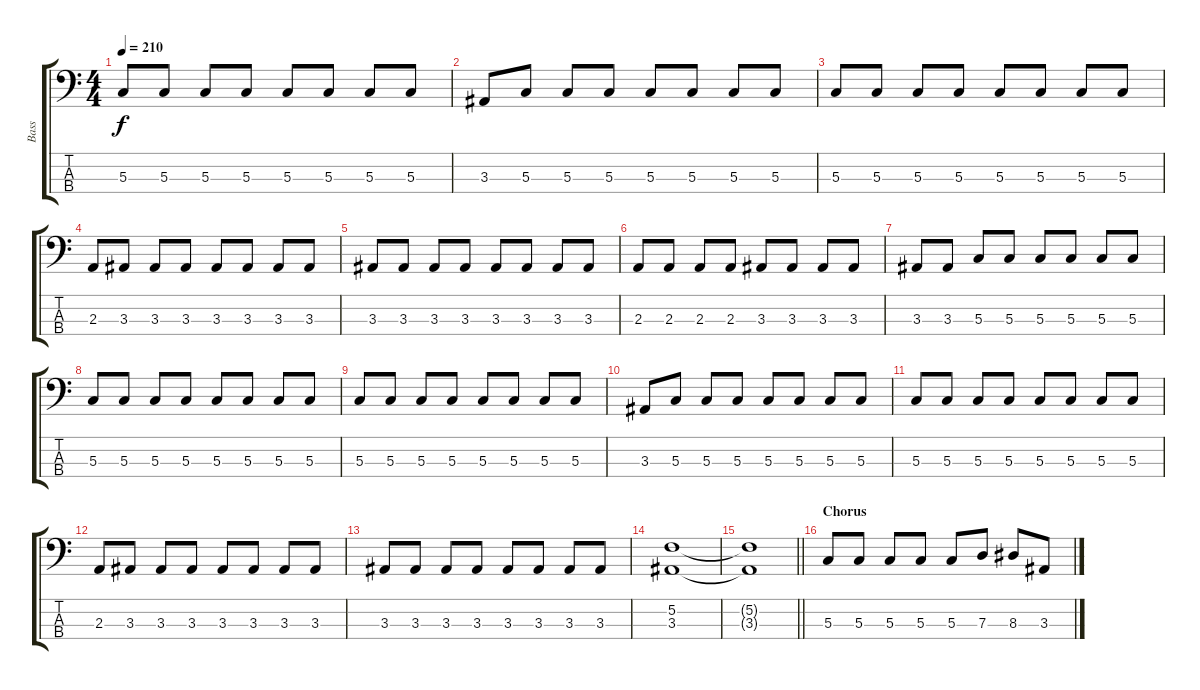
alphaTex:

\track ("Bass" "Bass") {instrument electricbassfinger}
\staff {score tabs}
\tuning (F2 C2 G1 D1) {hide}
\ts (4 4)
\tempo 210
\clef f4
\ks c
5.3.8{dy f} 5.3.8 5.3.8 5.3.8 5.3.8 5.3.8 5.3.8 5.3.8 |
3.3.8 5.3.8 5.3.8 5.3.8 5.3.8 5.3.8 5.3.8 5.3.8 |
5.3.8 5.3.8 5.3.8 5.3.8 5.3.8 5.3.8 5.3.8 5.3.8 |
2.3.8 3.3.8 3.3.8 3.3.8 3.3.8 3.3.8 3.3.8 3.3.8 |
3.3.8 3.3.8 3.3.8 3.3.8 3.3.8 3.3.8 3.3.8 3.3.8 |
2.3.8 2.3.8 2.3.8 2.3.8 3.3.8 3.3.8 3.3.8 3.3.8 |
3.3.8 3.3.8 5.3.8 5.3.8 5.3.8 5.3.8 5.3.8 5.3.8 |
5.3.8 5.3.8 5.3.8 5.3.8 5.3.8 5.3.8 5.3.8 5.3.8 |
5.3.8 5.3.8 5.3.8 5.3.8 5.3.8 5.3.8 5.3.8 5.3.8 |
3.3.8 5.3.8 5.3.8 5.3.8 5.3.8 5.3.8 5.3.8 5.3.8 |
5.3.8 5.3.8 5.3.8 5.3.8 5.3.8 5.3.8 5.3.8 5.3.8 |
2.3.8 3.3.8 3.3.8 3.3.8 3.3.8 3.3.8 3.3.8 3.3.8 |
3.3.8 3.3.8 3.3.8 3.3.8 3.3.8 3.3.8 3.3.8 3.3.8 |
(5.2 3.3).1 |
\barLineRight lightlight
(5.2{t} 3.3{t}).1 |
\section ("" "Chorus")
5.3.8 5.3.8 5.3.8 5.3.8 5.3.8 7.3.8 8.3.8 3.3.8
